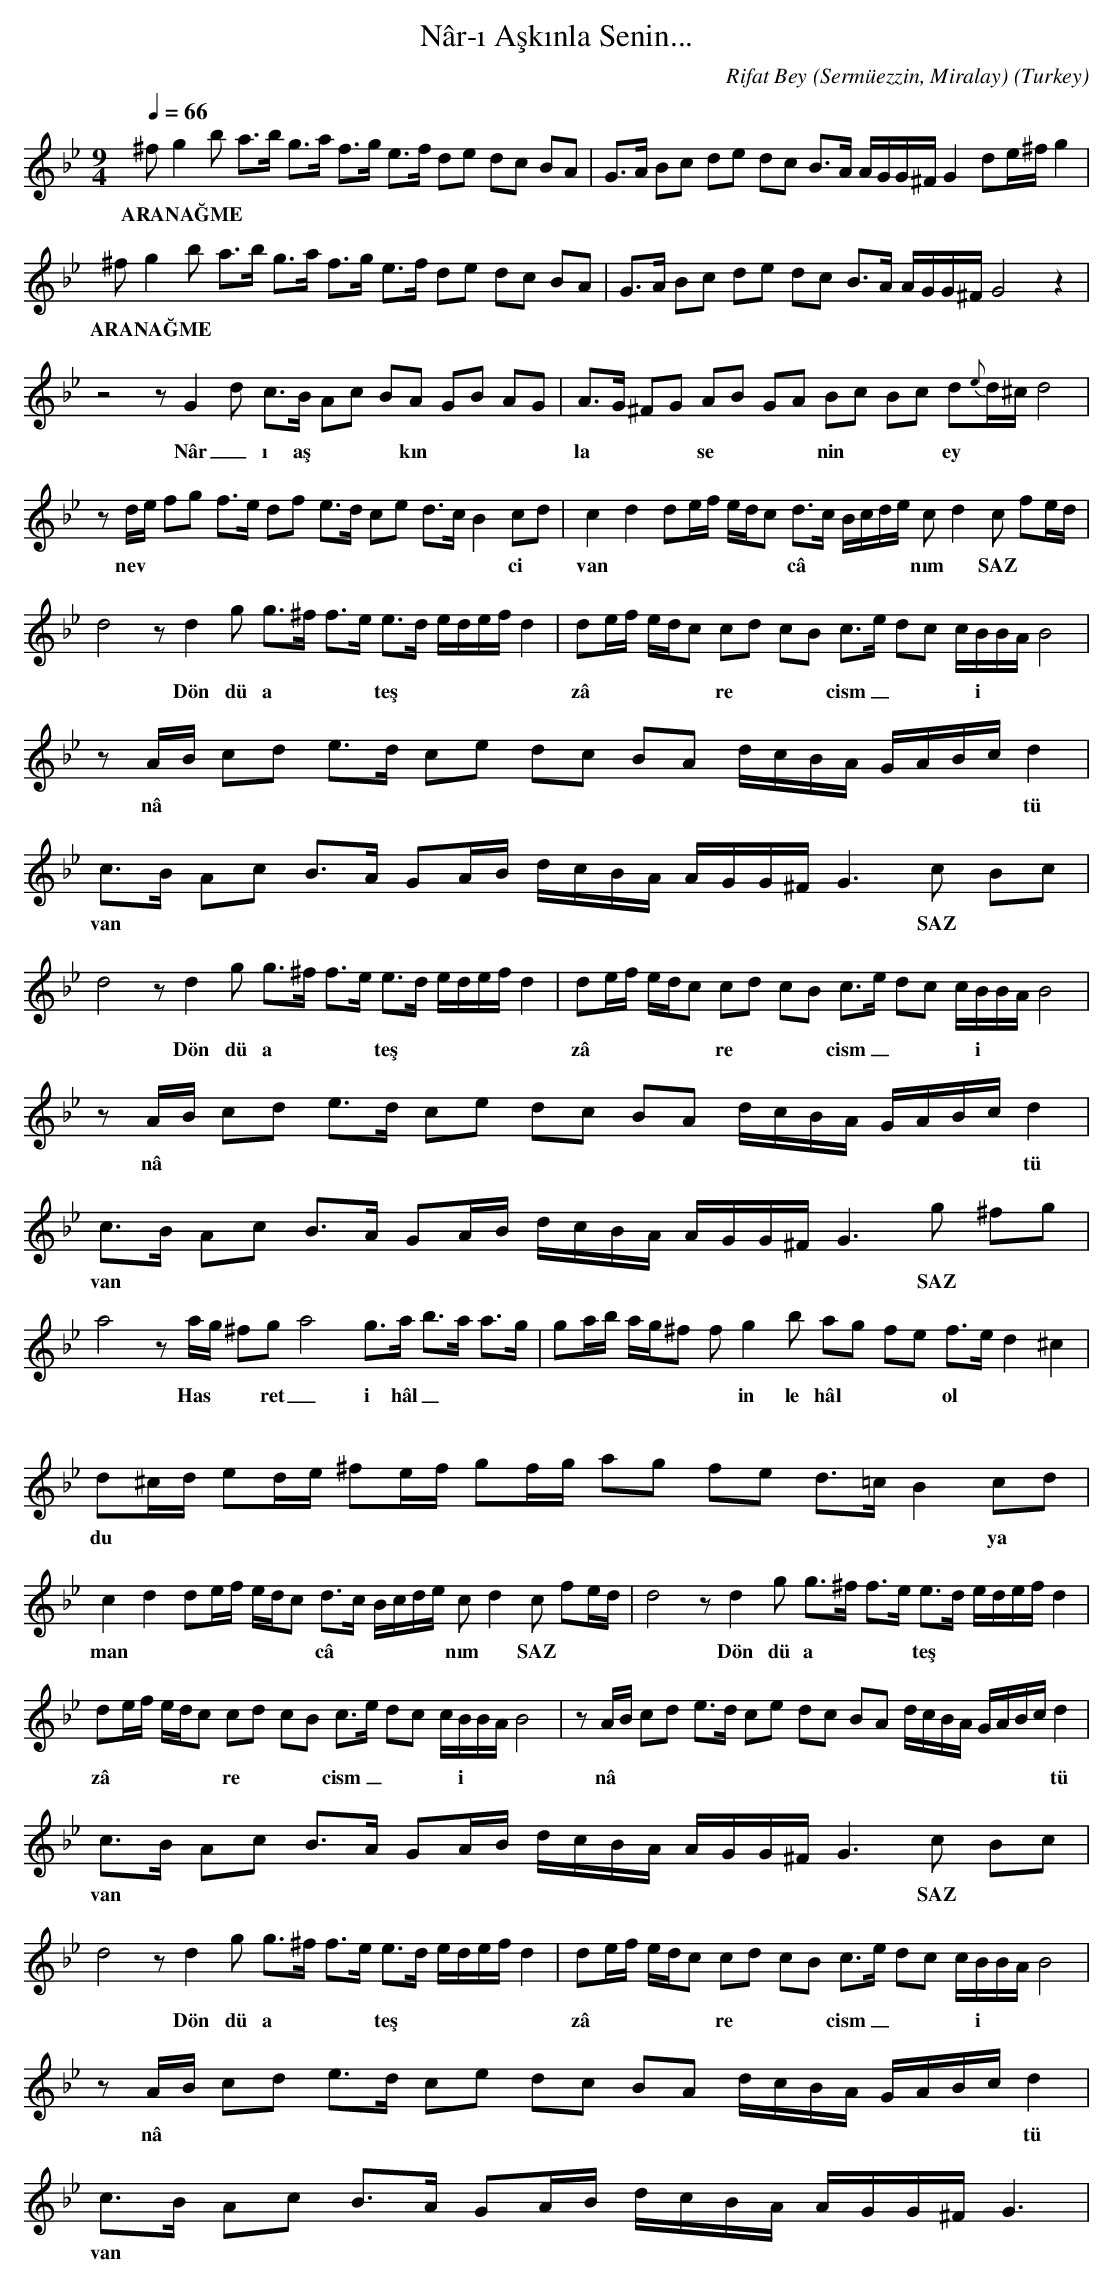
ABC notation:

X:1
T: Nâr-ı Aşkınla Senin...
C: Rifat Bey (Sermüezzin, Miralay)
O: Turkey
M: 9/4
L: 1/16
K: C _B _e
Q: 1/4=66
^f2g4b2 a3b g3a f3g e3f d2e2 d2c2 B2A2  | \
w:  ARANAĞME  |
G3A B2c2 d2e2 d2c2 B3A AGG^F G4 d2e^f g4  |
w:   |
^f2g4b2 a3b g3a f3g e3f d2e2 d2c2 B2A2  | \
w:  ARANAĞME  |
G3A B2c2 d2e2 d2c2 B3A AGG^F G8 z4  |
w:   |
z8 z2G4d2 c3B A2c2 B2A2 G2B2 A2G2  | \
w:  Nâr_ ı  aş *  *  *  kın  |
A3G ^F2G2 A2B2 G2A2 B2c2 B2c2 d2{e}d^c d8  |
w:  la  *  *  *  se *  *  *  nin  *  *  *  ey   |
z2de f2g2 f3e d2f2 e3d c2e2 d3c B4 c2d2  | \
w:  nev *  *  *  *  *  *  *  *  *  *  *  *  *  *  ci  |
c4 d4 d2ef edc2 d3c Bcde c2d4c2 f2ed  |
w:  van  *  *  *  *  *  *  *  câ *  *  *  *  *  nım   *  SAZ  |
d8 z2d4g2 g3^f f3e e3d edef d4  | \
w:  *  Dön dü  a *  *  *  teş  |
d2ef edc2 c2d2 c2B2 c3e d2c2 cBBA B8  |
w:  zâ *  *  *  *  *  re  *  *  *  cism_ *  *  *  i   |
z2AB c2d2 e3d c2e2 d2c2 B2A2 dcBA GABc d4  |
w:  nâ *  *  *  *  *  *  *  *  *  *  *  *  *  *  *  *  *  *  *  tü  |
c3B A2c2 B3A G2AB dcBA AGG^F G6c2 B2c2  |
w:  van   *  *  *  *  *  *  *  *  *  *  *  *  *  *  *  *  *  SAZ  |
d8 z2d4g2 g3^f f3e e3d edef d4  | \
w:  *  Dön dü  a *  *  *  teş  |
d2ef edc2 c2d2 c2B2 c3e d2c2 cBBA B8  |
w:  zâ *  *  *  *  *  re  *  *  *  cism_ *  *  *  i   |
z2AB c2d2 e3d c2e2 d2c2 B2A2 dcBA GABc d4  |
w:  nâ *  *  *  *  *  *  *  *  *  *  *  *  *  *  *  *  *  *  *  tü  |
c3B A2c2 B3A G2AB dcBA AGG^F G6g2 ^f2g2  |
w:  van   *  *  *  *  *  *  *  *  *  *  *  *  *  *  *  *  *  SAZ  |
a8 z2ag ^f2g2 a8 g3a b3a a3g  | g2ab ag^f2 f2g4b2 a2g2 f2e2 f3e d4 ^c4  |
w:  *  Has *  *  ret_ i  hâl_  |  *  *  *  *  *  *  *  in le  hâl  *  *  *  ol  |
d2^cd e2de ^f2ef g2fg a2g2 f2e2 d3=c B4 c2d2  |
w:  du  *  *  *  *  *  *  *  *  *  *  *  *  *  *  *  *  *  *  ya  |
c4 d4 d2ef edc2 d3c Bcde c2d4c2 f2ed  | \
w:  man  *  *  *  *  *  *  *  câ *  *  *  *  *  nım   *  SAZ  |
d8 z2d4g2 g3^f f3e e3d edef d4  |
w:  *  Dön dü  a *  *  *  teş  |
d2ef edc2 c2d2 c2B2 c3e d2c2 cBBA B8  | \
w:  zâ *  *  *  *  *  re  *  *  *  cism_ *  *  *  i   |
z2AB c2d2 e3d c2e2 d2c2 B2A2 dcBA GABc d4  |
w:  nâ *  *  *  *  *  *  *  *  *  *  *  *  *  *  *  *  *  *  *  tü  |
c3B A2c2 B3A G2AB dcBA AGG^F G6c2 B2c2  |
w:  van   *  *  *  *  *  *  *  *  *  *  *  *  *  *  *  *  *  SAZ  |
d8 z2d4g2 g3^f f3e e3d edef d4  | \
w:  *  Dön dü  a *  *  *  teş  |
d2ef edc2 c2d2 c2B2 c3e d2c2 cBBA B8  |
w:  zâ *  *  *  *  *  re  *  *  *  cism_ *  *  *  i   |
z2AB c2d2 e3d c2e2 d2c2 B2A2 dcBA GABc d4  |
w:  nâ *  *  *  *  *  *  *  *  *  *  *  *  *  *  *  *  *  *  *  tü  |
c3B A2c2 B3A G2AB dcBA AGG^F G6|
w:  van    |
